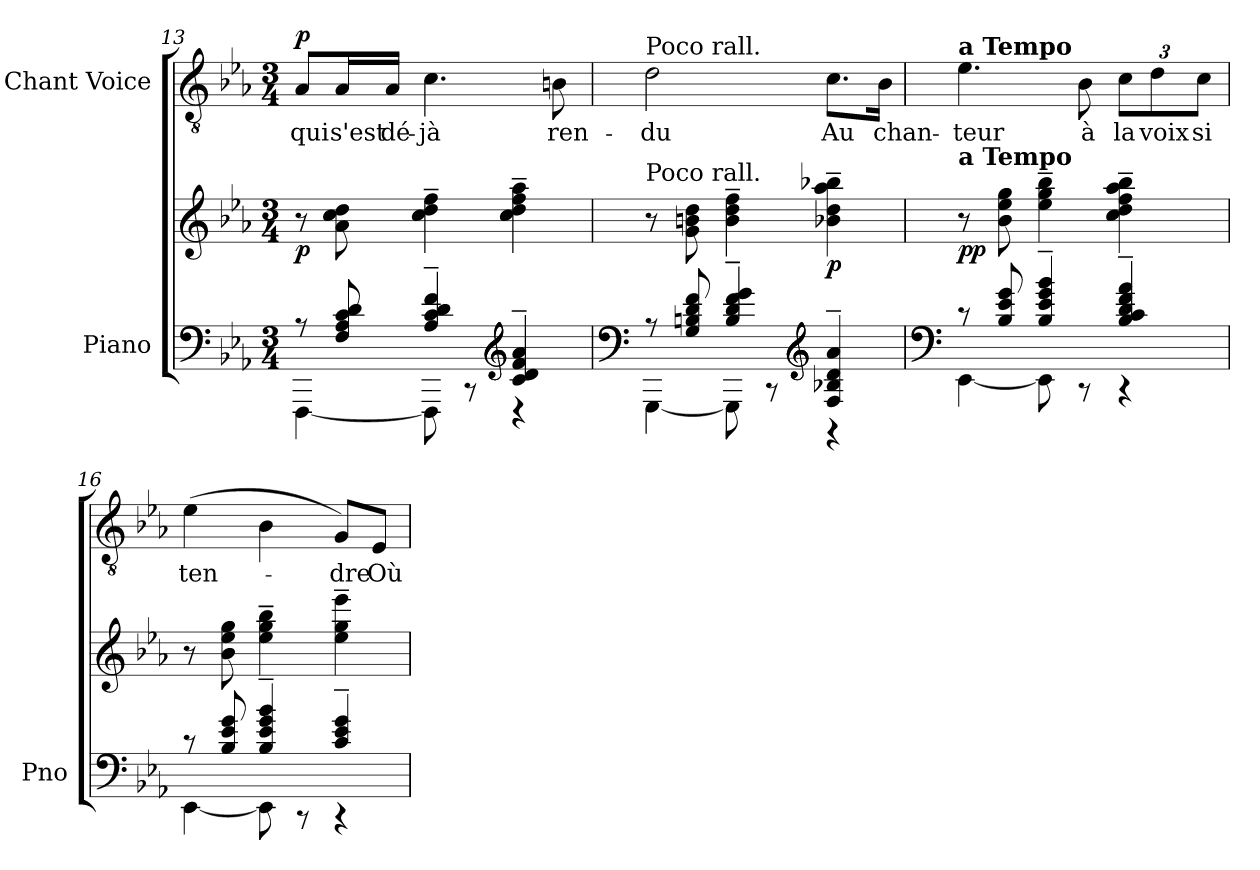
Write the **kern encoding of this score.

**kern	**kern	**dynam	**kern	**text	**dynam
*part2	*part2	*part2	*part1	*part1	*part1
*staff3	*staff2	*staff2/3	*staff1	*staff1	*staff1
*I"Piano	*	*	*I"Chant Voice	*	*
*I'Pno	*	*	*	*	*
*clefF4	*clefG2	*	*clefGv2	*	*
*k[b-e-a-]	*k[b-e-a-]	*	*k[b-e-a-]	*	*
*M3/4	*M3/4	*	*M3/4	*	*
=13	=13	=13	=13	=13	=13
*^	*	*	*	*	*
!	!	!	!LO:DY:b	!	!LO:LY:b	!LO:DY:a
8r	[4FFF\	8r	p	8A-/L	qui	p
!	!	!	!	!	!LO:LY:b	!
8F/ 8A-/ 8c/ 8d/	.	8a-\ 8cc\ 8dd\	.	16A-/L	s'est	.
!	!	!	!	!	!LO:LY:b	!
.	.	.	.	16A-/JJ	dé-	.
!	!	!	!	!	!LO:LY:b	!
4A-/~ 4c/~ 4d/~ 4f/~	8FFF\]	4cc\~ 4dd\~ 4ff\~	.	4.c\	-jà	.
.	8r	.	.	.	.	.
*clefG2	*	*	*	*	*	*
4c/~ 4d/~ 4f/~ 4a-/~	4r	4cc\~ 4dd\~ 4ff\~ 4aa-\~	.	.	.	.
!	!	!	!	!	!LO:LY:b	!
.	.	.	.	8Bn\	ren-	.
=14	=14	=14	=14	=14	=14	=14
*clefF4	*	*	*	*	*	*
!	!	!	!	!LO:TX:a:t=Poco rall.	!	!
!	!	!LO:TX:a:t=Poco rall.	!	!	!	!
!	!	!	!	!	!LO:LY:b	!
8r	[4GGG\	8r	.	2d\	-du	.
8G/ 8Bn/ 8d/ 8f/	.	8g\ 8bn\ 8dd\	.	.	.	.
4B/~ 4d/~ 4f/~ 4g/~	8GGG\]	4b\~ 4dd\~ 4ff\~	.	.	.	.
.	8r	.	.	.	.	.
*clefG2	*	*	*	*	*	*
!	!	!	!LO:DY:b	!	!LO:LY:b	!
4F/~ 4B-X/~ 4d/~ 4a-/~	4r	4b-X\~ 4dd\~ 4aa-\~ 4bb-X\~	p	8.c\L	Au	.
!	!	!	!	!	!LO:LY:b	!
.	.	.	.	16B-\Jk	chan-	.
=15	=15	=15	=15	=15	=15	=15
*clefF4	*	*	*	*	*	*
!	!	!	!	!LO:TX:a:B:t=a Tempo	!	!
!	!	!LO:TX:a:B:t=a Tempo	!	!	!	!
!	!	!	!LO:DY:b	!	!LO:LY:b	!
8r	[4EE-\	8r	pp	4.e-\	-teur	.
8B-/ 8e-/ 8g/	.	8b-\ 8ee-\ 8gg\	.	.	.	.
4B-/~ 4e-/~ 4g/~ 4b-/~	8EE-\]	4ee-\~ 4gg\~ 4bb-\~	.	.	.	.
!	!	!	!	!	!LO:LY:b	!
.	8r	.	.	8B-\	à	.
!	!	!	!	!	!LO:LY:b	!
4B-/~ 4c/~ 4d/~ 4f/~ 4a-/~	4r	4cc\~ 4dd\~ 4ff\~ 4aa-\~ 4bb-\~	.	12c\L	la	.
!	!	!	!	!	!LO:LY:b	!
.	.	.	.	12d\	voix	.
!	!	!	!	!	!LO:LY:b	!
.	.	.	.	12c\J	si	.
!!LO:LB:g=z
=16	=16	=16	=16	=16	=16	=16
!	!	!	!	!	!LO:LY:b	!
8r	[4EE-\	8r	.	(4e-\	ten-	.
8B-/ 8e-/ 8g/	.	8b-\ 8ee-\ 8gg\	.	.	.	.
4B-/~ 4e-/~ 4g/~ 4b-/~	8EE-\]	4ee-\~ 4gg\~ 4bb-\~	.	4B-\	.	.
.	8r	.	.	.	.	.
!	!	!	!	!	!LO:LY:b	!
4c/~ 4e-/~ 4g/~	4r	4ee-\~ 4gg\~ 4eee-\~	.	8G/L)	-dre	.
!	!	!	!	!	!LO:LY:b	!LO:DY:a
!	!	!	!	!	!	!LO:DY:n=1:a
.	.	.	.	8E-/J	Où	other-dynamics f
*v	*v	*	*	*	*	*
=	=	=	=	=	=
*-	*-	*-	*-	*-	*-
